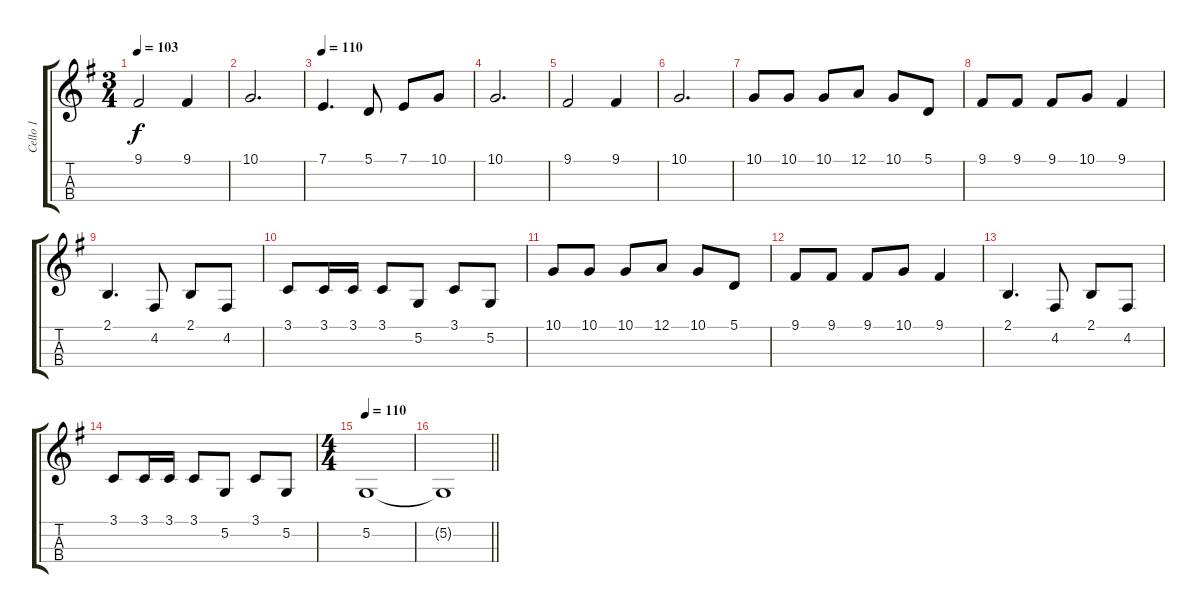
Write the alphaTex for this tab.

\track ("Cello 1" "Cello 1") {instrument cello}
\staff {score tabs}
\tuning (A3 D3 G2 C2) {hide}
\ts (3 4)
\tempo 103
\clef g2
\ks g
9.1.2{dy f} 9.1.4 |
10.1.2{d} |
\tempo 110
7.1.4{d} 5.1.8 7.1.8 10.1.8 |
10.1.2{d} |
9.1.2 9.1.4 |
10.1.2{d} |
10.1.8 10.1.8 10.1.8 12.1.8 10.1.8 5.1.8 |
9.1.8 9.1.8 9.1.8 10.1.8 9.1.4 |
2.1.4{d} 4.2.8 2.1.8 4.2.8 |
3.1.8 3.1.16 3.1.16 3.1.8 5.2.8 3.1.8 5.2.8 |
10.1.8 10.1.8 10.1.8 12.1.8 10.1.8 5.1.8 |
9.1.8 9.1.8 9.1.8 10.1.8 9.1.4 |
2.1.4{d} 4.2.8 2.1.8 4.2.8 |
3.1.8 3.1.16 3.1.16 3.1.8 5.2.8 3.1.8 5.2.8 |
\ts (4 4)
\tempo 110
5.2.1{volume 2} |
\barLineRight lightlight
5.2{t}.1
